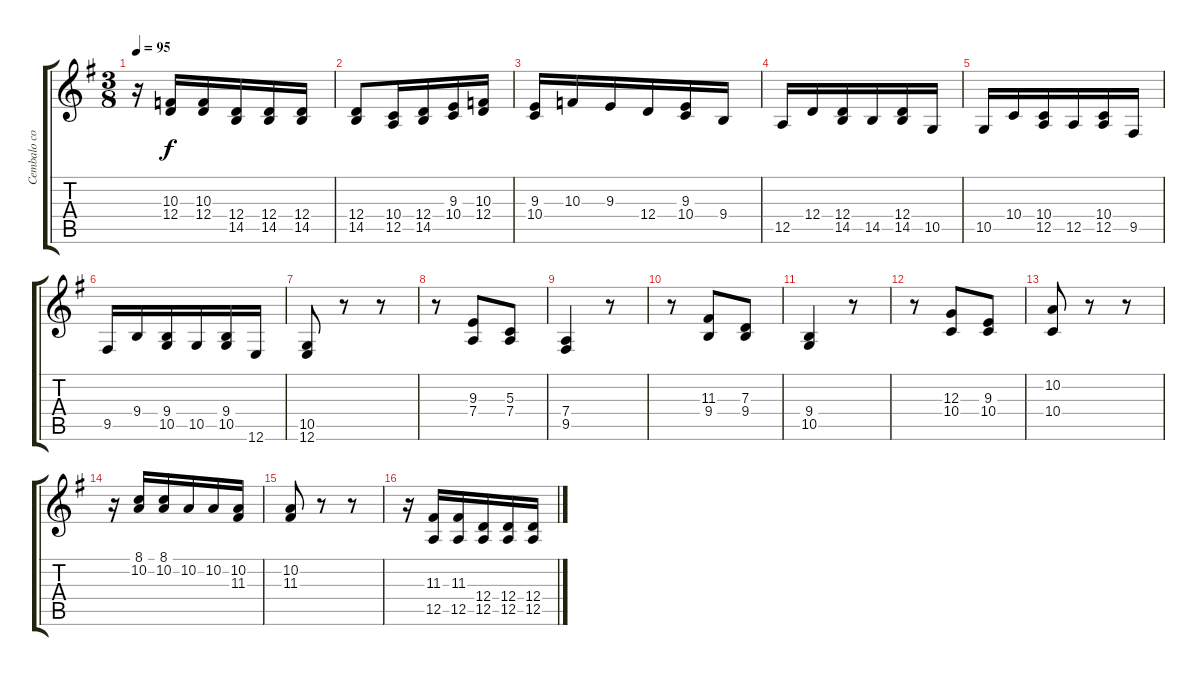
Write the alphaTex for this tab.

\track ("Cembalo concertato." "Cembalo co") {instrument harpsichord}
\staff {score tabs}
\tuning (E4 B3 G3 D3 A2 E2) {hide}
\ts (3 8)
\tempo 95
\clef g2
\ks g
r.16{dy f} (10.3 12.4).16{beam merge} (10.3 12.4).16 (12.4 14.5).16{beam merge} (12.4 14.5).16 (12.4 14.5).16 |
(12.4 14.5).8{beam merge} (10.4 12.5).16 (12.4 14.5).16{beam merge} (9.3 10.4).16 (10.3 12.4).16 |
(9.3 10.4).16 10.3.16{beam merge} 9.3.16 12.4.16{beam merge} (9.3 10.4).16 9.4.16 |
12.5.16 12.4.16{beam merge} (12.4 14.5).16 14.5.16{beam merge} (12.4 14.5).16 10.5.16 |
10.5.16 10.4.16{beam merge} (10.4 12.5).16 12.5.16{beam merge} (10.4 12.5).16 9.5.16 |
9.5.16 9.4.16{beam merge} (9.4 10.5).16 10.5.16{beam merge} (9.4 10.5).16 12.6.16 |
(10.5 12.6).8 r.8 r.8 |
r.8 (9.3 7.4).8 (5.3 7.4).8 |
(7.4 9.5).4 r.8 |
r.8 (11.3 9.4).8 (7.3 9.4).8 |
(9.4 10.5).4 r.8 |
r.8 (12.3 10.4).8 (9.3 10.4).8 |
(10.2 10.4).8 r.8 r.8 |
r.16 (8.1 10.2).16 (8.1 10.2).16 10.2.16 10.2.16 (10.2 11.3).16 |
(10.2 11.3).8 r.8 r.8 |
r.16 (11.3 12.5).16 (11.3 12.5).16 (12.4 12.5).16 (12.4 12.5).16 (12.4 12.5).16
